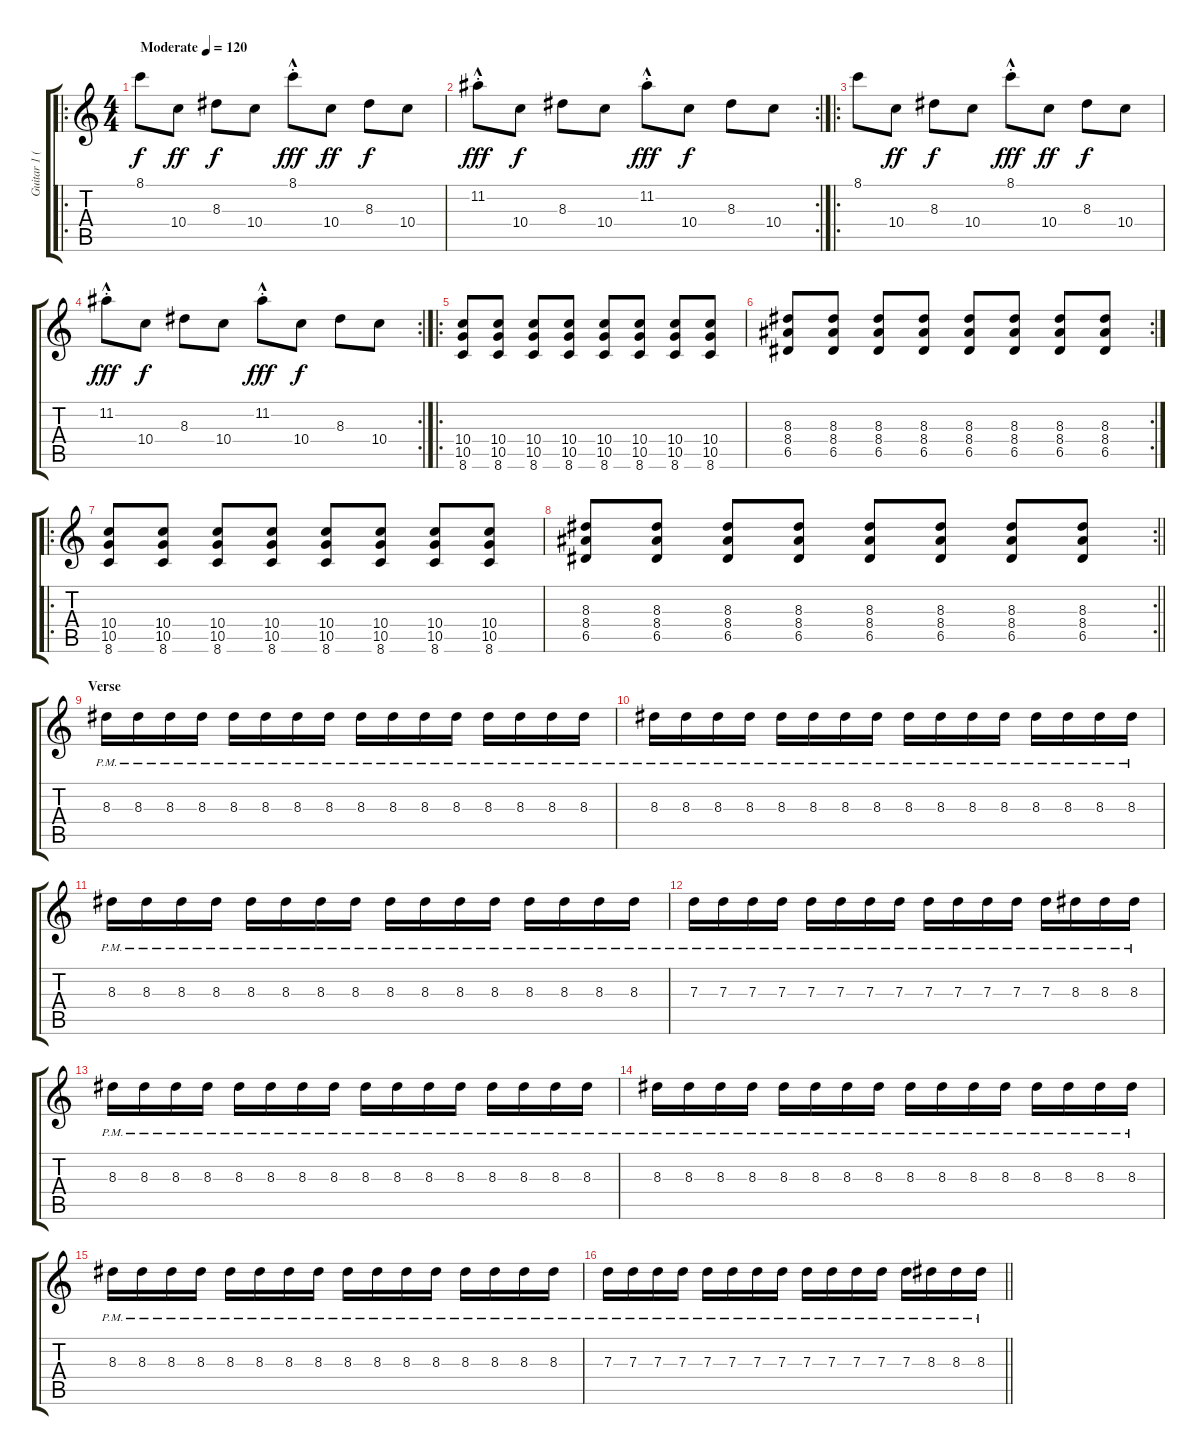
\track ("Guitar 1 (R)" "Guitar 1 (") {instrument overdrivenguitar}
\staff {score tabs}
\tuning (E4 B3 G3 D3 A2 E2) {hide}
\ro
\ts (4 4)
\tempo (120 "Moderate")
\clef g2
\ks c
8.1.8{dy f instrument overdrivenguitar} 10.4.8{dy ff} 8.3.8{dy f} 10.4.8 8.1{hac st}.8{dy fff} 10.4.8{dy ff} 8.3.8{dy f} 10.4.8 |
\rc 2
11.2{hac st}.8{dy fff} 10.4.8{dy f} 8.3.8 10.4.8 11.2{hac st}.8{dy fff} 10.4.8{dy f} 8.3.8 10.4.8 |
\ro
8.1.8 10.4.8{dy ff} 8.3.8{dy f} 10.4.8 8.1{hac st}.8{dy fff} 10.4.8{dy ff} 8.3.8{dy f} 10.4.8 |
\rc 2
11.2{hac st}.8{dy fff} 10.4.8{dy f} 8.3.8 10.4.8 11.2{hac st}.8{dy fff} 10.4.8{dy f} 8.3.8 10.4.8 |
\ro
(10.4 10.5 8.6).8{volume 14} (10.4 10.5 8.6).8 (10.4 10.5 8.6).8 (10.4 10.5 8.6).8 (10.4 10.5 8.6).8 (10.4 10.5 8.6).8 (10.4 10.5 8.6).8 (10.4 10.5 8.6).8 |
\rc 2
(8.3 8.4 6.5).8 (8.3 8.4 6.5).8 (8.3 8.4 6.5).8 (8.3 8.4 6.5).8 (8.3 8.4 6.5).8 (8.3 8.4 6.5).8 (8.3 8.4 6.5).8 (8.3 8.4 6.5).8 |
\ro
(10.4 10.5 8.6).8 (10.4 10.5 8.6).8 (10.4 10.5 8.6).8 (10.4 10.5 8.6).8 (10.4 10.5 8.6).8 (10.4 10.5 8.6).8 (10.4 10.5 8.6).8 (10.4 10.5 8.6).8 |
\rc 2
\barLineRight lightlight
(8.3 8.4 6.5).8 (8.3 8.4 6.5).8 (8.3 8.4 6.5).8 (8.3 8.4 6.5).8 (8.3 8.4 6.5).8 (8.3 8.4 6.5).8 (8.3 8.4 6.5).8 (8.3 8.4 6.5).8 |
\section ("" "Verse")
8.3{pm}.16{volume 6} 8.3{pm}.16 8.3{pm}.16 8.3{pm}.16 8.3{pm}.16 8.3{pm}.16 8.3{pm}.16 8.3{pm}.16 8.3{pm}.16 8.3{pm}.16 8.3{pm}.16 8.3{pm}.16 8.3{pm}.16 8.3{pm}.16 8.3{pm}.16 8.3{pm}.16 |
8.3{pm}.16{volume 6} 8.3{pm}.16 8.3{pm}.16 8.3{pm}.16 8.3{pm}.16 8.3{pm}.16 8.3{pm}.16 8.3{pm}.16 8.3{pm}.16 8.3{pm}.16 8.3{pm}.16 8.3{pm}.16 8.3{pm}.16 8.3{pm}.16 8.3{pm}.16 8.3{pm}.16 |
8.3{pm}.16{volume 6} 8.3{pm}.16 8.3{pm}.16 8.3{pm}.16 8.3{pm}.16 8.3{pm}.16 8.3{pm}.16 8.3{pm}.16 8.3{pm}.16 8.3{pm}.16 8.3{pm}.16 8.3{pm}.16 8.3{pm}.16 8.3{pm}.16 8.3{pm}.16 8.3{pm}.16 |
7.3{pm}.16{volume 6} 7.3{pm}.16 7.3{pm}.16 7.3{pm}.16 7.3{pm}.16 7.3{pm}.16 7.3{pm}.16 7.3{pm}.16 7.3{pm}.16 7.3{pm}.16 7.3{pm}.16 7.3{pm}.16 7.3{pm}.16 8.3{pm}.16 8.3{pm}.16 8.3{pm}.16 |
8.3{pm}.16{volume 6} 8.3{pm}.16 8.3{pm}.16 8.3{pm}.16 8.3{pm}.16 8.3{pm}.16 8.3{pm}.16 8.3{pm}.16 8.3{pm}.16 8.3{pm}.16 8.3{pm}.16 8.3{pm}.16 8.3{pm}.16 8.3{pm}.16 8.3{pm}.16 8.3{pm}.16 |
8.3{pm}.16{volume 6} 8.3{pm}.16 8.3{pm}.16 8.3{pm}.16 8.3{pm}.16 8.3{pm}.16 8.3{pm}.16 8.3{pm}.16 8.3{pm}.16 8.3{pm}.16 8.3{pm}.16 8.3{pm}.16 8.3{pm}.16 8.3{pm}.16 8.3{pm}.16 8.3{pm}.16 |
8.3{pm}.16{volume 6} 8.3{pm}.16 8.3{pm}.16 8.3{pm}.16 8.3{pm}.16 8.3{pm}.16 8.3{pm}.16 8.3{pm}.16 8.3{pm}.16 8.3{pm}.16 8.3{pm}.16 8.3{pm}.16 8.3{pm}.16 8.3{pm}.16 8.3{pm}.16 8.3{pm}.16 |
\barLineRight lightlight
7.3{pm}.16{volume 6} 7.3{pm}.16 7.3{pm}.16 7.3{pm}.16 7.3{pm}.16 7.3{pm}.16 7.3{pm}.16 7.3{pm}.16 7.3{pm}.16 7.3{pm}.16 7.3{pm}.16 7.3{pm}.16 7.3{pm}.16 8.3{pm}.16 8.3{pm}.16 8.3{pm}.16
